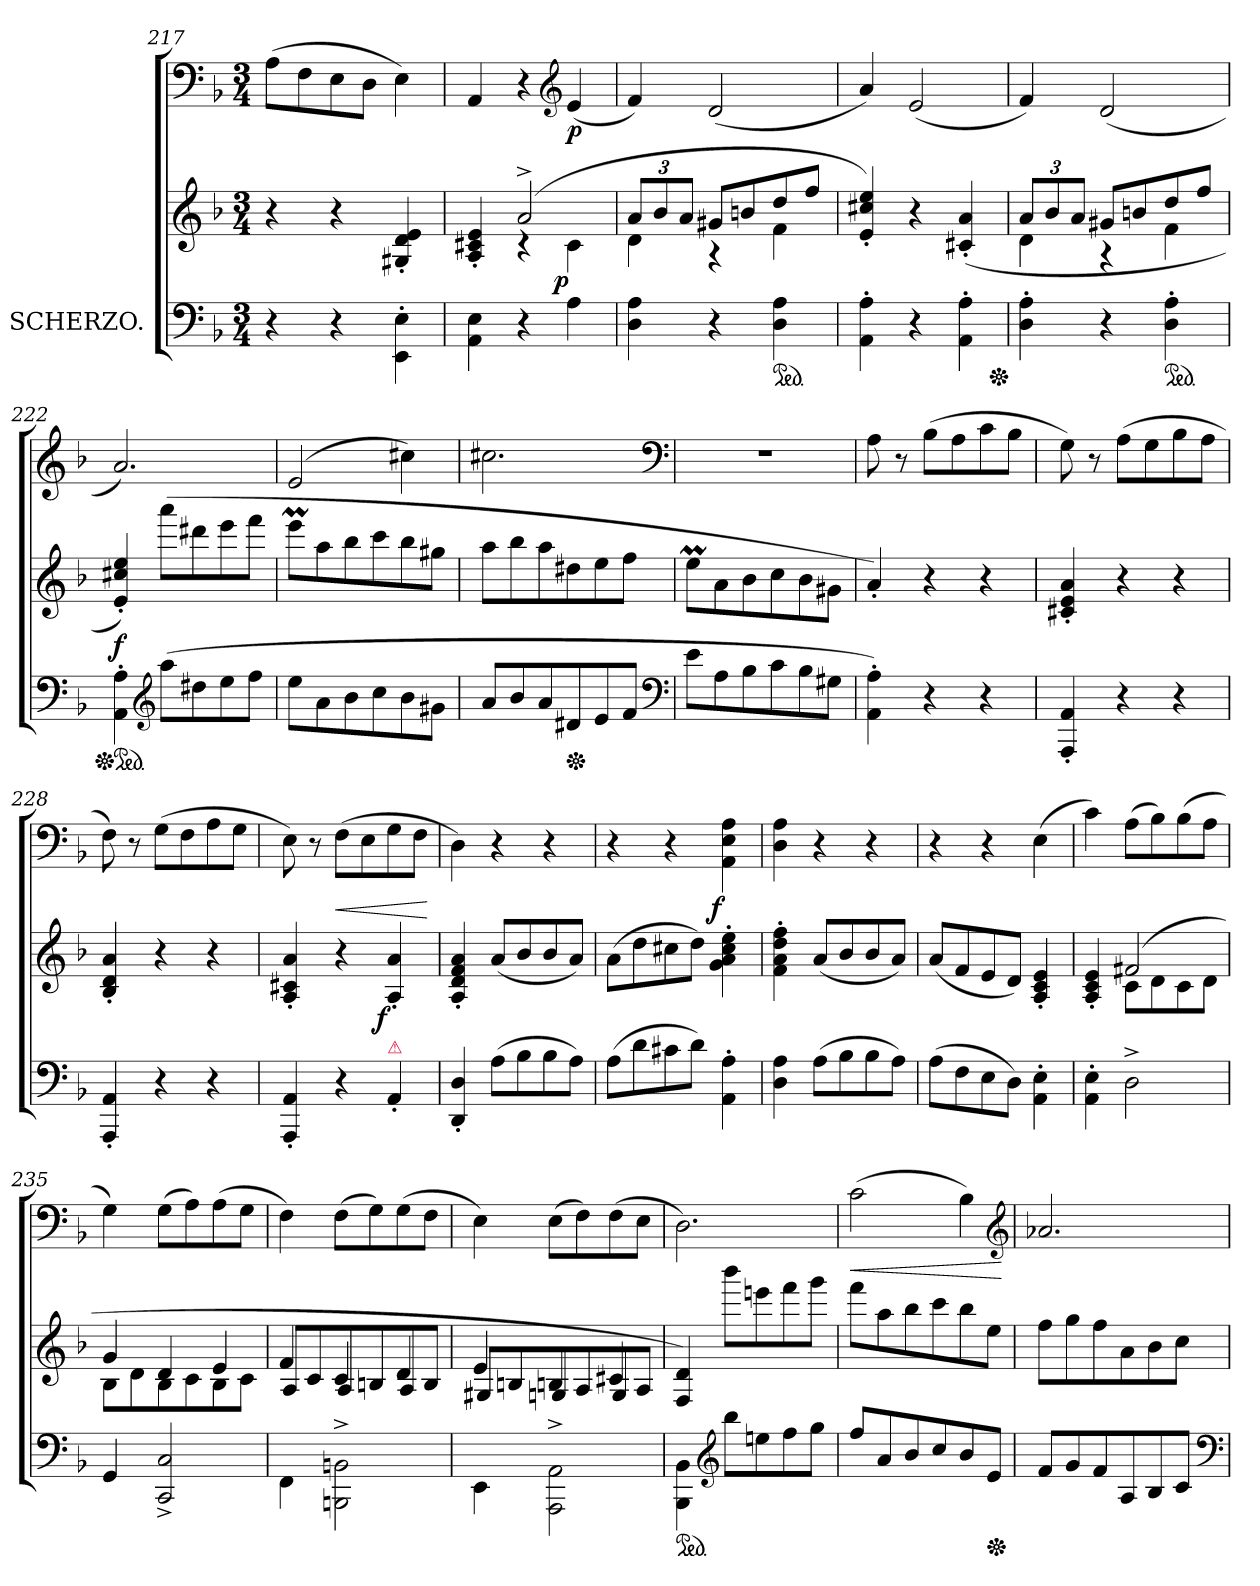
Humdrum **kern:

**kern	**kern	**dynam	**kern	**dynam
*part2	*part2	*part2	*part1	*part1
*staff3	*staff2	*staff2/3	*staff1	*staff1
*I"SCHERZO.	*	*	*	*
*clefF4	*clefG2	*	*clefF4	*
*k[b-]	*k[b-]	*	*k[b-]	*
*M3/4	*M3/4	*	*M3/4	*
=217	=217	=217	=217	=217
4r	4r	.	(>8A!\L	.
.	.	.	8F!	.
4r	4r	.	8E!	.
.	.	.	8D!J	.
4EE'<\ 4E'<\	4G#X'> 4d'> 4e'>	.	4E!)	.
=218	=218	=218	=218	=218
*	*^	*	*	*
4AA\ 4E\	4A'>/ 4c#X'>/ 4e'>/	4ryy	.	4AA!	.
4r	(>2a^>	4rc	.	4r	.
*	*	*	*	*clefG2	*
!	!	!	!LO:DY:rj	!	!
4A	.	4c#	p	(<4e!	p
=219	=219	=219	=219	=219	=219
4D 4A	12aL	4d	.	4f!)	.
.	12b-	.	.	.	.
.	12aJ	.	.	.	.
4r	8g#XL	4rA	.	(<2d!	.
.	8bn	.	.	.	.
*ped	*	*	*	*	*
4D 4A	8dd	4f	.	.	.
.	8ffJ	.	.	.	.
*	*v	*v	*	*	*
=220	=220	=220	=220	=220
4AA'> 4A'>	4e'</ 4cc#X'</ 4ee'</)	.	4a!)	.
4r	4r	.	(<2e!	.
4AA'> 4A'>	(>4c#X'< 4a'<	.	.	.
*Xped	*	*	*	*
=221	=221	=221	=221	=221
*	*^	*	*	*
4D'> 4A'>	12aL	4d	.	4f!)	.
.	12b-	.	.	.	.
.	12aJ	.	.	.	.
4r	8g#XL	4rA	.	(<2d!	.
.	8bn	.	.	.	.
*ped	*	*	*	*	*
4D'> 4A'>	8dd	4f	.	.	.
.	8ffJ	.	.	.	.
*	*v	*v	*	*	*
=222	=222	=222	=222	=222
*Xped	*	*	*	*
*ped	*	*	*	*
4AA'> 4A'>	4e'</ 4cc#X'</ 4ee'</)	f	2.a!)	.
*clefG2	*	*	*	*
(>8aaL	(>8aaaL	.	.	.
8dd#X	8ddd#X	.	.	.
8ee	8eee	.	.	.
8ffJ	8fffJ	.	.	.
=223	=223	=223	=223	=223
8eeL	8eeemL	.	(<2e!	.
8a	8aa	.	.	.
8b-	8bb-	.	.	.
8cc	8ccc	.	.	.
8b-	8bb-	.	4cc#X!)	.
8g#XJ	8gg#XJ	.	.	.
=224	=224	=224	=224	=224
8aL	8aaL	.	2.cc#X!	.
8b-	8bb-	.	.	.
8a	8aa	.	.	.
*Xped	*	*	*	*
8d#X	8dd#X	.	.	.
8e	8ee	.	.	.
8fJ	8ffJ	.	.	.
*clefF4	*	*	*clefF4	*
=225	=225	=225	=225	=225
8eL	8eemL	.	2.rF	.
8A	8a	.	.	.
8B-	8b-	.	.	.
8c	8cc	.	.	.
8B-	8b-	.	.	.
8G#XJ	8g#XJ	.	.	.
=226	=226	=226	=226	=226
4AA'> 4A'>)	4a'<)	.	8A!	.
.	.	.	8r	.
4r	4r	.	(>8B-!\L	.
.	.	.	8A!	.
4r	4r	.	8c!	.
.	.	.	8B-!J	.
=227	=227	=227	=227	=227
4AAA'< 4AA'<	4c#X'< 4e'< 4a'<	.	8G!)	.
.	.	.	8r	.
4r	4r	.	(>8A!\L	.
.	.	.	8G!	.
4r	4r	.	8B-!	.
.	.	.	8A!J	.
=228	=228	=228	=228	=228
4AAA'< 4AA'<	4B-'< 4d'< 4a'<	.	8F!)	.
.	.	.	8r	.
4r	4r	.	(>8G!\L	.
.	.	.	8F!	.
4r	4r	.	8A!	.
.	.	.	8G!J	.
=229	=229	=229	=229	=229
4AAA'< 4AA'<	4A'< 4c#X'< 4a'<	.	8E!)	.
.	.	.	8r	.
!	!	!	!	!LO:HP:b
4r	4r	.	(>8F!\L	<
.	.	.	8E!	.
!LO:TX:a:color=crimson:t=⚠	!	!	!	!
!	!	!LO:DY:rj	!	!
4AA'<	4A'< 4a'<	f	8G!	.
.	.	.	8F!J	.
.	.	.	.	[
=230	=230	=230	=230	=230
4DD'< 4D'<	4A'< 4d'< 4f'< 4a'<	.	4D!)	.
(>8AL	(<8aL	.	4r	.
8B-	8b-	.	.	.
8B-	8b-	.	4r	.
8AJ)	8aJ)	.	.	.
=231	=231	=231	=231	=231
(>8AL	(>8aL	.	4r	.
8d	8dd	.	.	.
8c#X	8cc#X	.	4r	.
8dJ)	8ddJ)	.	.	.
!	!	!	!	!LO:DY:rj
4AA'> 4A'>	4g'> 4a'> 4cc#'> 4ee'>	.	4AA! 4E! 4A!	f
=232	=232	=232	=232	=232
4D 4A	4f'> 4a'> 4dd'> 4ff'>	.	4D! 4A!	.
(>8AL	(<8aL	.	4r	.
8B-	8b-	.	.	.
8B-	8b-	.	4r	.
8AJ)	8aJ)	.	.	.
=233	=233	=233	=233	=233
(>8AL	(<8aL	.	4r	.
8F	8f	.	.	.
8E	8e	.	4r	.
8DJ)	8dJ)	.	.	.
4AA'<\ 4E'<\	4A'>/ 4c'>/ 4e'>/	.	(>4E!	.
=234	=234	=234	=234	=234
*	*^	*	*	*
4AA'<\ 4E'<\	4A'>/ 4c'>/ 4e'>/	4ryy	.	4c!)	.
2D^<\	(>2f#X	8cL	.	(>8A!\L	.
.	.	8d	.	8B-!)	.
.	.	8c	.	(>8B-!	.
.	.	8dJ	.	8A!J	.
=235	=235	=235	=235	=235	=235
4GG	4g	8B-L	.	4G!)	.
.	.	8d	.	.	.
2CC^< 2C^<	4d	8B-	.	(>8G!\L	.
.	.	8c	.	8A!)	.
.	4e	8B-	.	(>8A!	.
.	.	8cJ	.	8G!J	.
=236	=236	=236	=236	=236	=236
4FF\	4f	8A/L	.	4F!)	.
.	.	8c/	.	.	.
2BBBn^<\ 2BBn^<\	4c	8A/	.	(>8F!\L	.
.	.	8Bn/	.	8G!)	.
.	4d	8A/	.	(>8G!	.
.	.	8B/J	.	8F!J	.
=237	=237	=237	=237	=237	=237
4EE\	4e	8G#XL	.	4E!)	.
.	.	8Bn/	.	.	.
2AAA^<\ 2AA^<\	4Bn	8Gn/	.	(>8E!\L	.
.	.	8A/	.	8F!)	.
.	4c#X	8G/	.	(>8F!	.
.	.	8A/J	.	8E!J	.
*	*v	*v	*	*	*
=238	=238	=238	=238	=238
*ped	*	*	*	*
4BBB-\ 4BB-\	4F/ 4d/)	.	2.D!)	.
*clefG2	*	*	*	*
8bb-L	8bbb-L	.	.	.
8een	8eeen	.	.	.
8ff	8fff	.	.	.
8ggJ	8gggJ	.	.	.
=239	=239	=239	=239	=239
!	!	!	!	!LO:HP:b
8ff/L	8fffL	.	(>2c!	<
8a	8aa	.	.	.
8b-	8bb-	.	.	.
8cc	8ccc	.	.	.
8b-	8bb-	.	4B-!)	.
*Xped	*	*	*	*
8eJ	8eeJ	.	.	.
*	*	*	*clefG2	*
.	.	.	.	[
=240	=240	=240	=240	=240
8f/L	8ffL	.	2.a-X!	.
8g	8gg	.	.	.
8f	8ff	.	.	.
8A	8a	.	.	.
8B-	8b-	.	.	.
8cJ	8ccJ	.	.	.
*clefF4	*	*	*	*
=	=	=	=	=
*-	*-	*-	*-	*-
